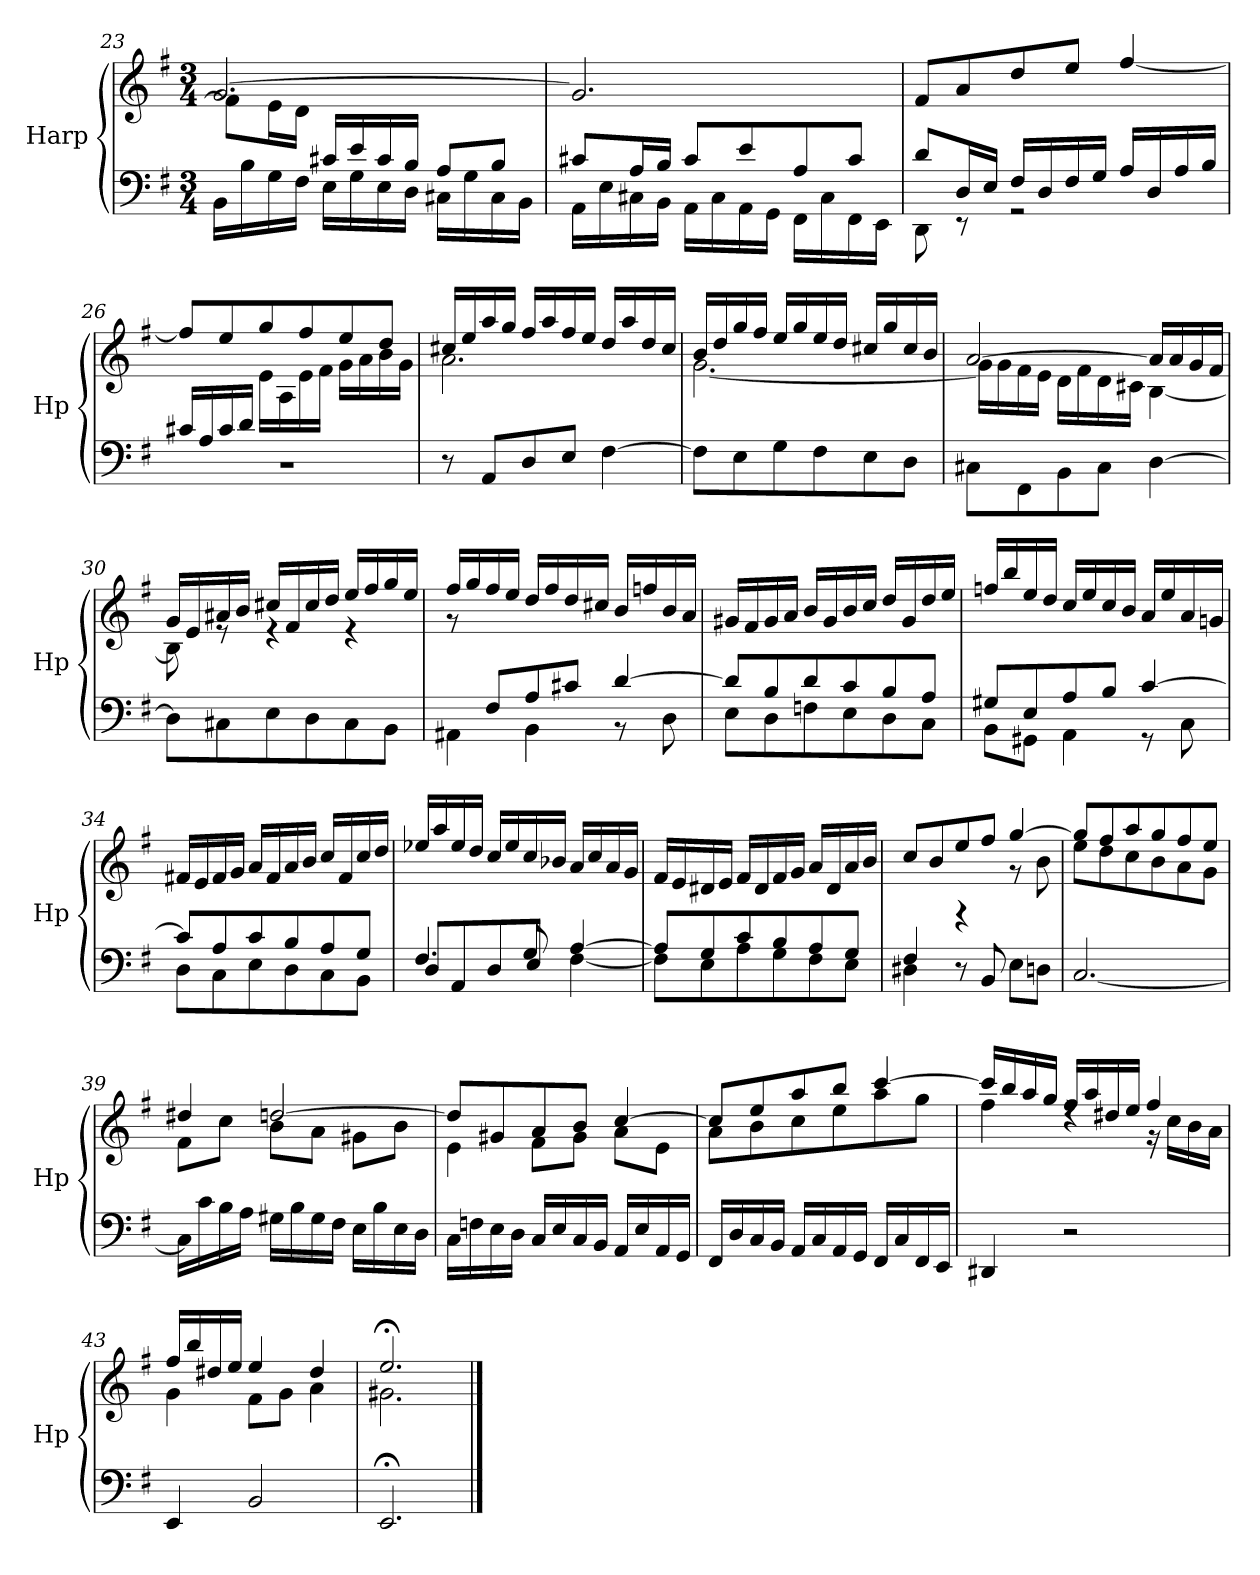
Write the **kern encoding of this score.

**kern	**kern
*part1	*part1
*staff2	*staff1
*I"Harp	*
*I'Hp	*
*clefF4	*clefG2
*k[f#]	*k[f#]
*M3/4	*M3/4
=23	=23
*^	*^
4ryy	16BB\LL	[2.g/	8f#\L]
.	16B\	.	.
.	16G\	.	16e\L
.	16F#\JJ	.	16d\JJ
16c#X/LL	16E\LL	.	2ryy
16e/	16G\	.	.
16c#/	16E\	.	.
16B/JJ	16D\JJ	.	.
8A/L	16C#X\LL	.	.
.	16G\	.	.
8B/J	16C#\	.	.
.	16BB\JJ	.	.
*	*	*v	*v
=24	=24	=24
8c#X/L	16AA\LL	2.g/]
.	16E\	.
16A/L	16C#X\	.
16B/JJ	16BB\JJ	.
8c#/L	16AA\LL	.
.	16C#\	.
8e/	16AA\	.
.	16GG\JJ	.
8A/	16FF#\LL	.
.	16C#\	.
8c#/J	16FF#\	.
.	16EE\JJ	.
!!LO:LB:g=z
=25	=25	=25
8d/L	8DD\	8f#/L
16D/L	8rEE	8a/
16E/JJ	.	.
16F#/LL	2rGG	8dd/
16D/	.	.
16F#/	.	8ee/J
16G/JJ	.	.
16A/LL	.	[4ff#/
16D/	.	.
16A/	.	.
16B/JJ	.	.
=26	=26	=26
*	*	*^
16c#X/LL	2.r	8ff#/L]	4ryy
16A/	.	.	.
16c#/	.	8ee/	.
16d/JJ	.	.	.
2ryy	.	8gg/	16e\LL
.	.	.	16A\
.	.	8ff#/	16e\
.	.	.	16f#\JJ
.	.	8ee/	16g\LL
.	.	.	16a\
.	.	8dd/J	16b\
.	.	.	16g\JJ
*v	*v	*	*
=27	=27	=27
8r	16cc#X/LL	2.a\
.	16ee/	.
8AA/L	16aa/	.
.	16gg/JJ	.
8D/	16ff#/LL	.
.	16aa/	.
8E/J	16ff#/	.
.	16ee/JJ	.
[4F#\	16dd/LL	.
.	16aa/	.
.	16dd/	.
.	16cc#/JJ	.
=28	=28	=28
8F#\L]	16b/LL	[2.g\
.	16dd/	.
8E\	16gg/	.
.	16ff#/JJ	.
8G\	16ee/LL	.
.	16gg/	.
8F#\	16ee/	.
.	16dd/JJ	.
8E\	16cc#X/LL	.
.	16gg/	.
8D\J	16cc#/	.
.	16b/JJ	.
!!LO:LB:g=z	!!
=29	=29	=29
8C#X\L	[2a/	16g\LL]
.	.	16g\
8FF#\	.	16f#\
.	.	16e\JJ
8BB\	.	16d\LL
.	.	16f#\
8C#\J	.	16d\
.	.	16c#X\JJ
[4D\	16a/LL]	[4B\
.	16a/	.
.	16g/	.
.	16f#/JJ	.
=30	=30	=30
8D\L]	16g/LL	8B\]
.	16e/	.
8C#X\	16a#X/	8re
.	16b/JJ	.
8E\	16cc#X/LL	4re
.	16f#/	.
8D\	16cc#/	.
.	16dd/JJ	.
8C#\	16ee/LL	4re
.	16ff#/	.
8BB\J	16gg/	.
.	16ee/JJ	.
=31	=31	=31
*^	*	*
8ryy	4AA#X\	16ff#/LL	8rg
.	.	16gg/	.
8F#/L	.	16ff#/	2ryy
.	.	16ee/JJ	.
8A/	4BB\	16dd/LL	.
.	.	16ff#/	.
8c#X/J	.	16dd/	.
.	.	16cc#X/JJ	.
[4d/	8r	16b/LL	.
.	.	16ffn/	.
.	8D\	16b/	8ryy
.	.	16a/JJ	.
*	*	*v	*v
!!LO:LB:g=z
=32	=32	=32
8d/L]	8E\L	16g#X/LL
.	.	16f#/
8B/	8D\	16g#/
.	.	16a/JJ
8d/	8Fn\	16b/LL
.	.	16g#/
8c/	8E\	16b/
.	.	16cc/JJ
8B/	8D\	16dd/LL
.	.	16g#/
8A/J	8C\J	16dd/
.	.	16ee/JJ
=33	=33	=33
8G#X/L	8BB\L	16ffn/LL
.	.	16bb/
8E/	8GG#X\J	16ee/
.	.	16dd/JJ
8A/	4AA\	16cc/LL
.	.	16ee/
8B/J	.	16cc/
.	.	16b/JJ
[4c/	8r	16a/LL
.	.	16ee/
.	8C\	16a/
.	.	16gn/JJ
=34	=34	=34
8c/L]	8D\L	16f#X/LL
.	.	16e/
8A/	8C\	16f#/
.	.	16g/JJ
8c/	8E\	16a/LL
.	.	16f#/
8B/	8D\	16a/
.	.	16b/JJ
8A/	8C\	16cc/LL
.	.	16f#/
8G/J	8BB\J	16cc/
.	.	16dd/JJ
=35	=35	=35
4.F#/	8D/L	16ee-X/LL
.	.	16aa/
.	8AA/	16ee-/
.	.	16dd/JJ
.	8D/	16cc/LL
.	.	16ee-/
8G/	8E/J	16cc/
.	.	16b-X/JJ
[4A/	[4F#\	16a/LL
.	.	16cc/
.	.	16a/
.	.	16g/JJ
!!LO:LB:g=z
=36	=36	=36
8A/L]	8F#\L]	16f#/LL
.	.	16e/
8G/	8E\	16d#X/
.	.	16e/JJ
8c/	8A\	16f#/LL
.	.	16d#/
8B/	8G\	16f#/
.	.	16g/JJ
8A/	8F#\	16a/LL
.	.	16d#/
8G/J	8E\J	16a/
.	.	16b/JJ
=37	=37	=37
*	*	*^
4F#/	4D#X\	8cc/L	4ryy
.	.	8b/	.
2ryy	8r	8ee/	4rF
.	8BB/	8ff#/J	.
.	8E\L	[4gg/	8r
.	8Dn\J	.	8b\
*v	*v	*	*
=38	=38	=38
[2.C/	8gg/L]	8ee\L
.	8ff#/	8dd\
.	8aa/	8cc\
.	8gg/	8b\
.	8ff#/	8a\
.	8ee/J	8g\J
=39	=39	=39
16C\LL]	4dd#X/	8f#\L
16c\	.	.
16B\	.	8cc\J
16A\JJ	.	.
16G#X\LL	[2ddn/	8b\L
16B\	.	.
16G#\	.	8a\J
16F#\JJ	.	.
16E\LL	.	8g#X\L
16B\	.	.
16E\	.	8b\J
16D\JJ	.	.
!!LO:LB:g=z	!!
=40	=40	=40
16C\LL	8dd/L]	4e\
16Fn\	.	.
16E\	8g#X/	.
16D\JJ	.	.
16C/LL	8a/	8f#\L
16E/	.	.
16C/	8b/J	8g#\J
16BB/JJ	.	.
16AA/LL	[4cc/	8a\L
16E/	.	.
16AA/	.	8e\J
16GG/JJ	.	.
=41	=41	=41
16FF#/LL	8cc/L]	8a\L
16D/	.	.
16C/	8ee/	8b\
16BB/JJ	.	.
16AA/LL	8aa/	8cc\
16C/	.	.
16AA/	8bb/J	8ee\
16GG/JJ	.	.
16FF#/LL	[4ccc/	8aa\
16C/	.	.
16FF#/	.	8gg\J
16EE/JJ	.	.
=42	=42	=42
4DD#X/	16ccc/LL]	4ff#\
.	16bb/	.
.	16aa/	.
.	16gg/JJ	.
2r	16ff#/LL	4rdd
.	16aa/	.
.	16dd#X/	.
.	16ee/JJ	.
.	4ff#/	16r
.	.	16cc\LL
.	.	16b\
.	.	16a\JJ
=43	=43	=43
4EE/	16ff#/LL	4g\
.	16bb/	.
.	16dd#X/	.
.	16ee/JJ	.
2BB/	4ee/	8f#\L
.	.	8g\J
.	4dd#/	4a\
=44	=44	=44
2.EE;/	2.ee;</	2.g#X\
*	*v	*v
==	==
*-	*-
